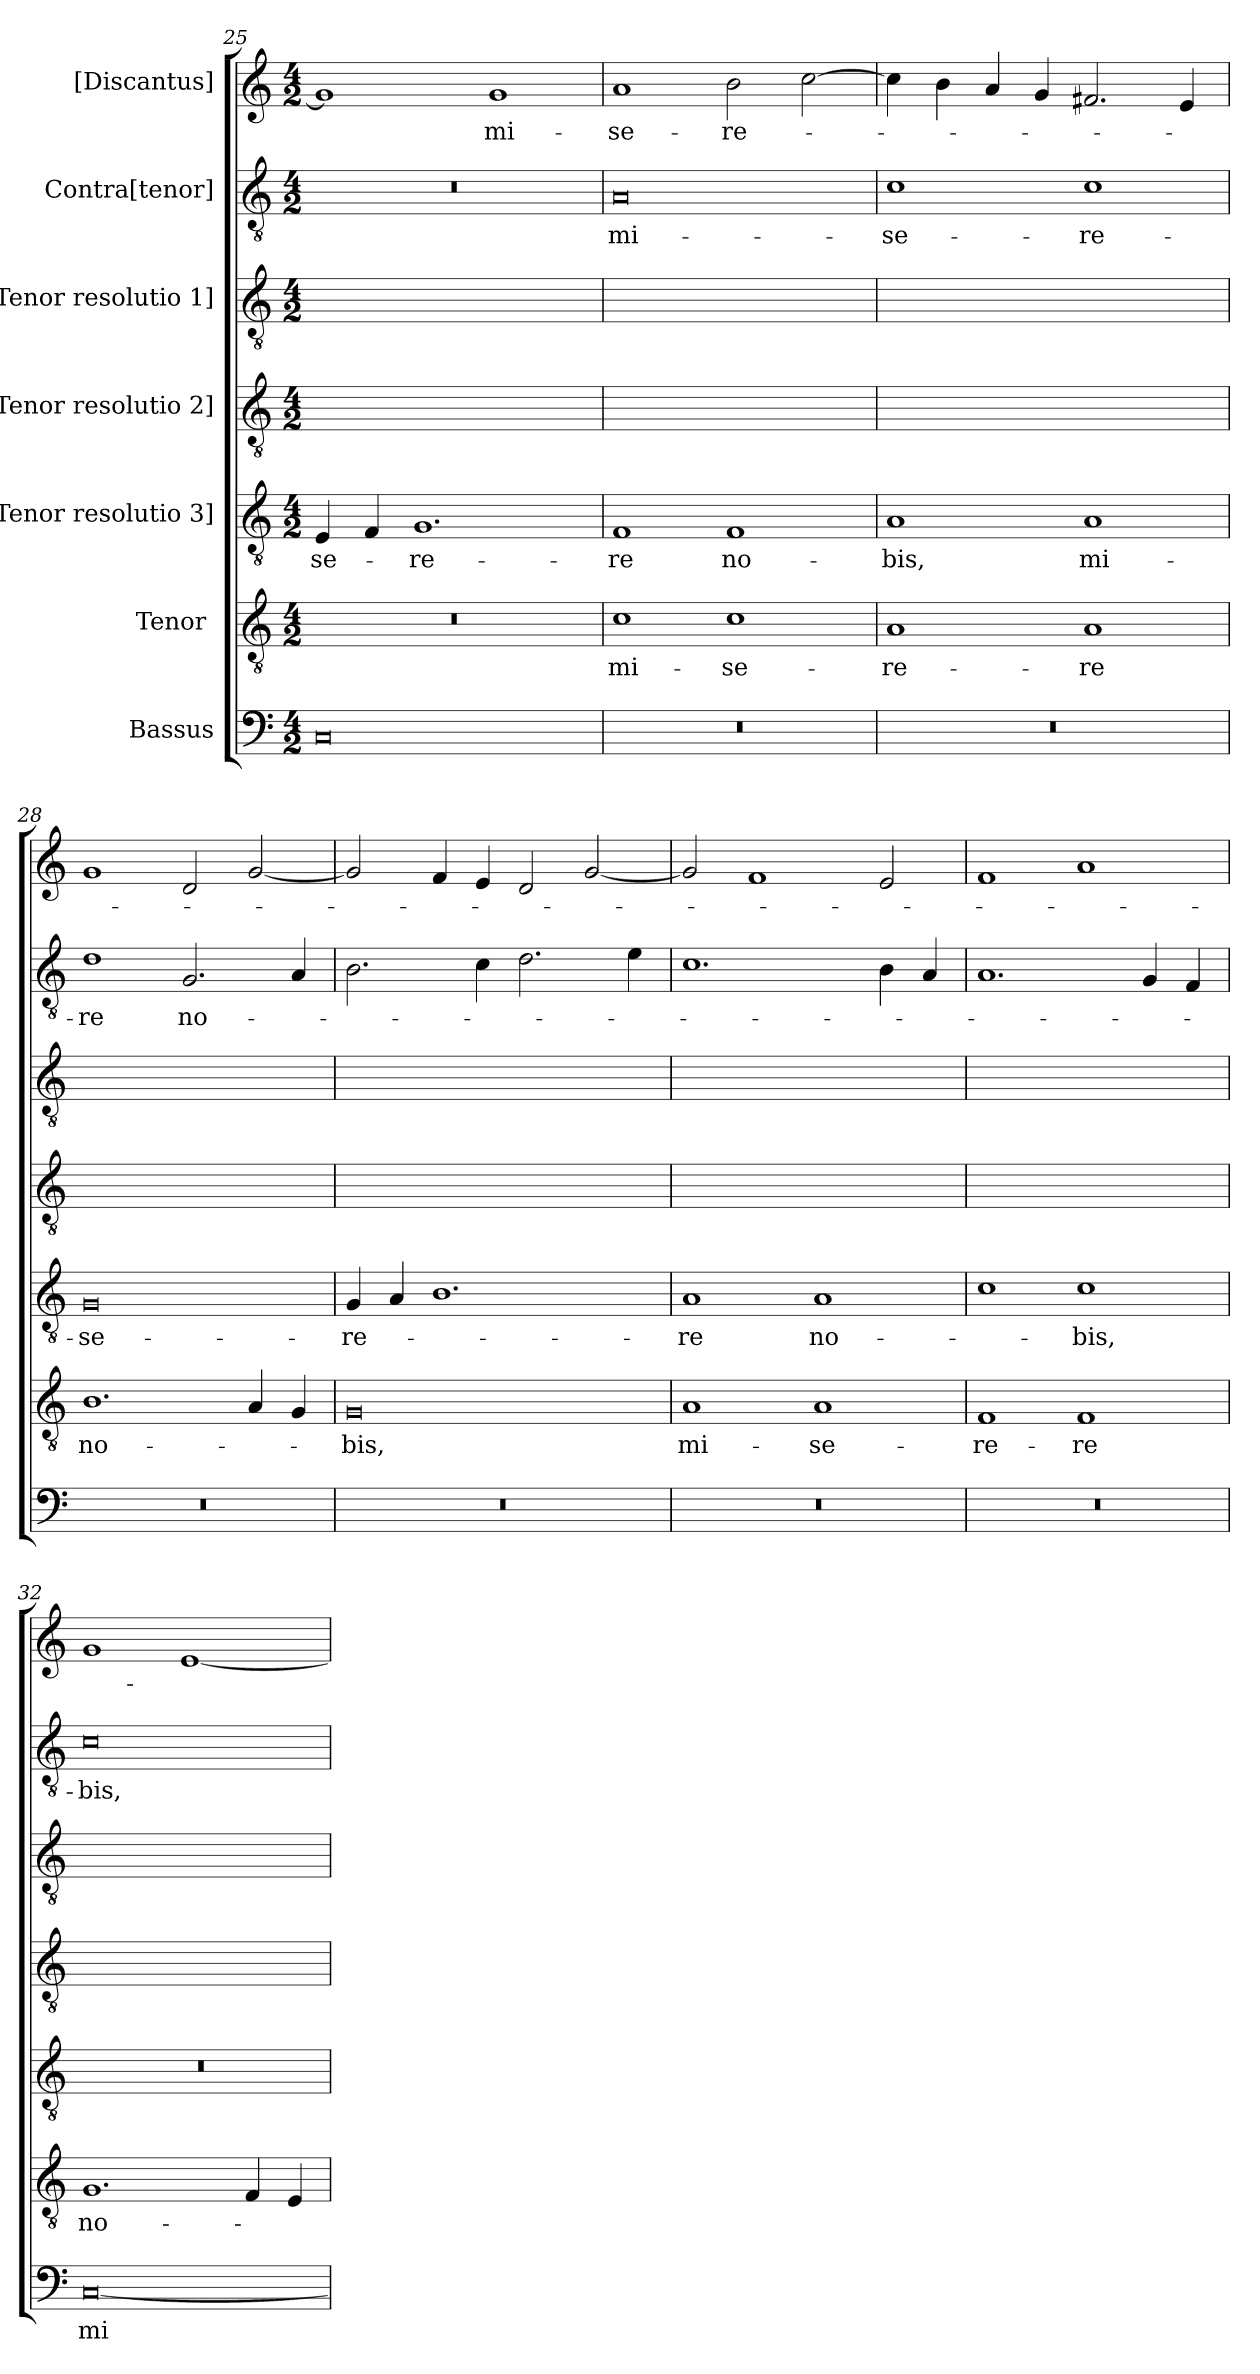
**kern	**text	**kern	**text	**kern	**text	**kern	**kern	**kern	**text	**kern	**text
*part7	*part7	*part6	*part6	*part5	*part5	*part4	*part3	*part2	*part2	*part1	*part1
*staff7	*staff7	*staff6	*staff6	*staff5	*staff5	*staff4	*staff3	*staff2	*staff2	*staff1	*staff1
*I"Bassus	*	*I"Tenor [4]	*	*I"[Tenor resolutio 3]	*	*I"[Tenor resolutio 2]	*I"[Tenor resolutio 1]	*I"Contra[tenor]	*	*I"[Discantus]	*
*clefF4	*	*clefGv2	*	*clefGv2	*	*clefGv2	*clefGv2	*clefGv2	*	*clefG2	*
*k[]	*	*k[]	*	*k[]	*	*k[]	*k[]	*k[]	*	*k[]	*
*M4/2	*	*M4/2	*	*M4/2	*	*M4/2	*M4/2	*M4/2	*	*M4/2	*
=25	=25	=25	=25	=25	=25	=25	=25	=25	=25	=25	=25
0C/	.	0r	.	4E/	-se-	0ryy	0ryy	0r	.	1g/]	.
.	.	.	.	4F/	.	.	.	.	.	.	.
.	.	.	.	1.G/	-re-	.	.	.	.	.	.
.	.	.	.	.	.	.	.	.	.	1g/	mi-
=26	=26	=26	=26	=26	=26	=26	=26	=26	=26	=26	=26
0r	.	1c\	mi-	1F/	-re	0ryy	0ryy	0A/	mi-	1a/	-se-
.	.	1c\	-se-	1F/	no-	.	.	.	.	2b\	-re-
.	.	.	.	.	.	.	.	.	.	[2cc\	.
=27	=27	=27	=27	=27	=27	=27	=27	=27	=27	=27	=27
0r	.	1A/	-re-	1A/	-bis,	0ryy	0ryy	1c\	-se-	4cc\]	.
.	.	.	.	.	.	.	.	.	.	4b\	.
.	.	.	.	.	.	.	.	.	.	4a/	.
.	.	.	.	.	.	.	.	.	.	4g/	.
.	.	1A/	-re	1A/	mi-	.	.	1c\	-re-	2.f#X/	.
.	.	.	.	.	.	.	.	.	.	4e/	.
=28	=28	=28	=28	=28	=28	=28	=28	=28	=28	=28	=28
0r	.	1.B\	no-	0G/	-se-	0ryy	0ryy	1d\	-re	1g/	.
.	.	.	.	.	.	.	.	2.G/	no-	2d/	.
.	.	4A/	.	.	.	.	.	.	.	[2g/	.
.	.	4G/	.	.	.	.	.	4A/	.	.	.
=29	=29	=29	=29	=29	=29	=29	=29	=29	=29	=29	=29
0r	.	0G/	-bis,	4G/	-re-	0ryy	0ryy	2.B\	.	2g/]	.
.	.	.	.	4A/	.	.	.	.	.	.	.
.	.	.	.	1.B\	.	.	.	.	.	4f/	.
.	.	.	.	.	.	.	.	4c\	.	4e/	.
.	.	.	.	.	.	.	.	2.d\	.	2d/	.
.	.	.	.	.	.	.	.	.	.	[2g/	.
.	.	.	.	.	.	.	.	4e\	.	.	.
=30	=30	=30	=30	=30	=30	=30	=30	=30	=30	=30	=30
0r	.	1A/	mi-	1A/	-re	0ryy	0ryy	1.c\	.	2g/]	.
.	.	.	.	.	.	.	.	.	.	1f/	.
.	.	1A/	-se-	1A/	no-	.	.	.	.	.	.
.	.	.	.	.	.	.	.	4B\	.	2e/	.
.	.	.	.	.	.	.	.	4A/	.	.	.
=31	=31	=31	=31	=31	=31	=31	=31	=31	=31	=31	=31
0r	.	1F/	-re-	1c\	.	0ryy	0ryy	1.A/	.	1f/	.
.	.	1F/	-re	1c\	-bis,	.	.	.	.	1a/	.
.	.	.	.	.	.	.	.	4G/	.	.	.
.	.	.	.	.	.	.	.	4F/	.	.	.
=32	=32	=32	=32	=32	=32	=32	=32	=32	=32	=32	=32
[0C/	mi-	1.G/	no-	0r	.	0ryy	0ryy	0c\	-bis,	1g/	.
.	.	.	.	.	.	.	.	.	.	[1e/	.
.	.	4F/	.	.	.	.	.	.	.	.	.
.	.	4E/	.	.	.	.	.	.	.	.	.
=	=	=	=	=	=	=	=	=	=	=	=
*-	*-	*-	*-	*-	*-	*-	*-	*-	*-	*-	*-
